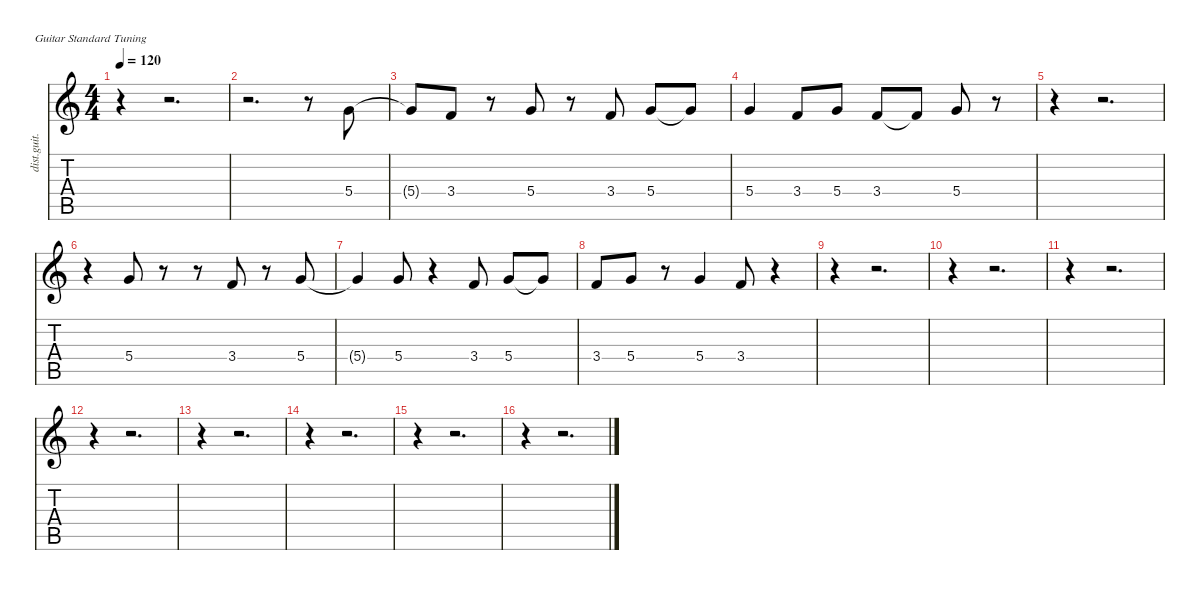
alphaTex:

\defaultSystemsLayout 4
\hideDynamics
\bracketExtendMode nobrackets
\otherSystemsTrackNameOrientation horizontal
\track ("guitar 2" "dist.guit.") {instrument distortionguitar}
\staff {score tabs}
\tuning (E4 B3 G3 D3 A2 E2)
\ts (4 4)
\tempo 120
\clef g2
\ks c
r.4{dy f beam Down} r.2{d beam Down} |
r.2{d beam Down} r.8{beam Down} 5.4.8{beam Up} |
5.4{t}.8{beam Up} 3.4.8{beam Up} r.8{beam Up} 5.4.8{beam Up} r.8{beam Up} 3.4.8{beam Up} 5.4.8{beam Up} 5.4{t}.8{beam Up} |
5.4.4{beam Up} 3.4.8{beam Up} 5.4.8{beam Up} 3.4.8{beam Up} 3.4{t}.8{beam Up} 5.4.8{beam Up} r.8{beam Up} |
r.4{beam Down} r.2{d beam Down} |
r.4{beam Down} 5.4.8{beam Up} r.8{beam Up} r.8{beam Up} 3.4.8{beam Up} r.8{beam Up} 5.4.8{beam Up} |
5.4{t}.4{beam Up} 5.4.8{beam Up} r.4{beam Up} 3.4.8{beam Up} 5.4.8{beam Up} 5.4{t}.8{beam Up} |
3.4.8{beam Up} 5.4.8{beam Up} r.8{beam Up} 5.4.4{beam Up} 3.4.8{beam Up} r.4{beam Up} |
r.4{beam Down} r.2{d beam Down} |
r.4{beam Down} r.2{d beam Down} |
r.4{beam Down} r.2{d beam Down} |
r.4{beam Down} r.2{d beam Down} |
r.4{beam Down} r.2{d beam Down} |
r.4{beam Down} r.2{d beam Down} |
r.4{beam Down} r.2{d beam Down} |
r.4{beam Down} r.2{d beam Down}
